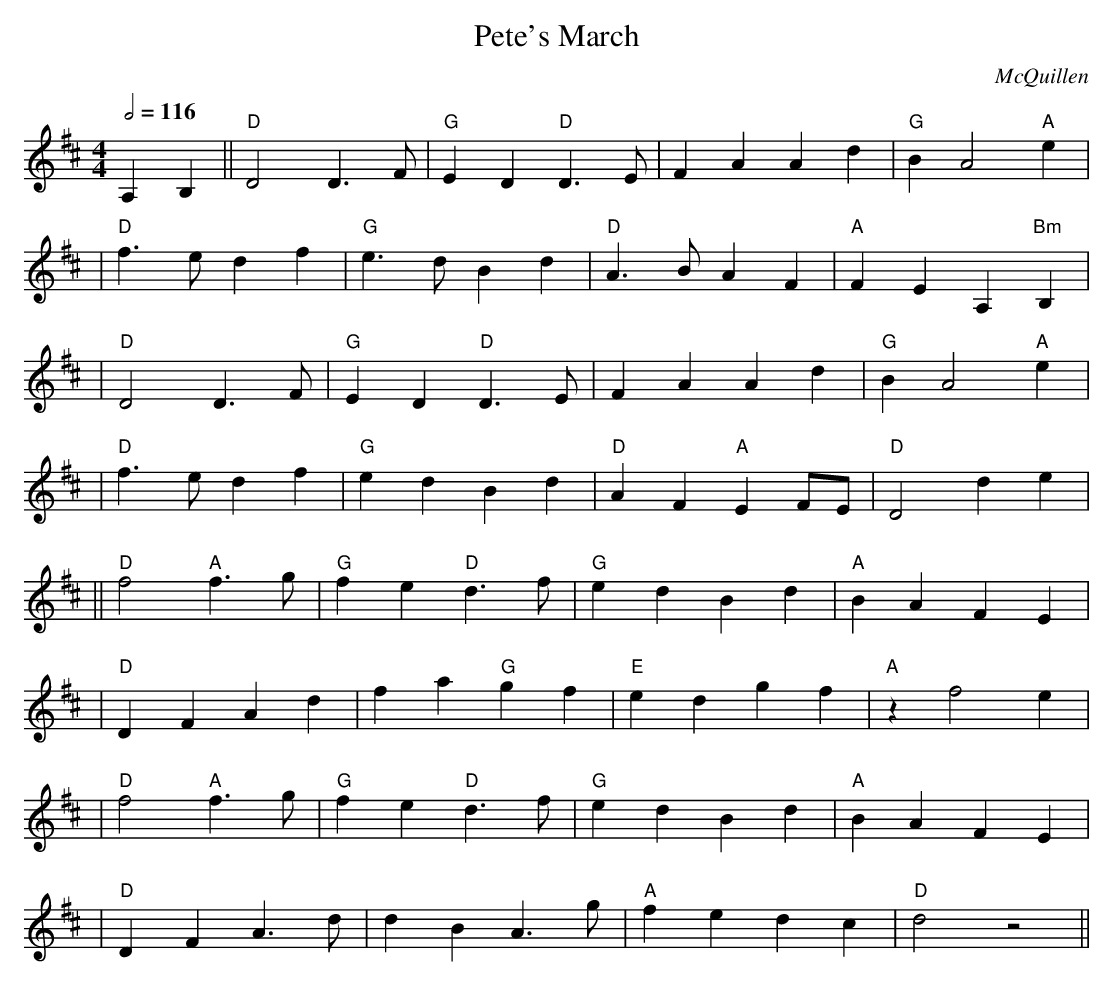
X:1
T:Pete's March
C:McQuillen
M:4/4
L:1/8
Q:1/2=116
K:D
 A,2 B,2  \
|| "D"D4 D3F | "G"E2D2 "D"D3E | F2A2 A2d2 |  "G"B2 A4 "A"e2 |
 | "D"f3e d2f2 | "G"e3d B2d2 | "D"A3B A2F2 | "A"F2E2 A,2"Bm"B,2 |
| "D"D4 D3F | "G"E2D2 "D"D3E | F2A2 A2d2 |  "G"B2 A4 "A"e2 |
 | "D"f3e d2f2 | "G"e2d2 B2d2 | "D"A2F2 "A"E2FE | "D"D4 d2e2 |
|| "D"f4 "A"f3g | "G"f2e2 "D"d3f | "G"e2d2 B2d2 | "A"B2A2 F2E2 |
 | "D"D2F2 A2d2 | f2a2 "G"g2f2 | "E"e2d2 g2f2 | "A"z2 f4 e2 |
 | "D"f4 "A"f3g | "G"f2e2 "D"d3f | "G"e2d2 B2d2 | "A"B2A2 F2E2 |
 | "D"D2F2 A3d | d2B2 A3g | "A"f2e2 d2c2 | "D"d4 z4 ||
